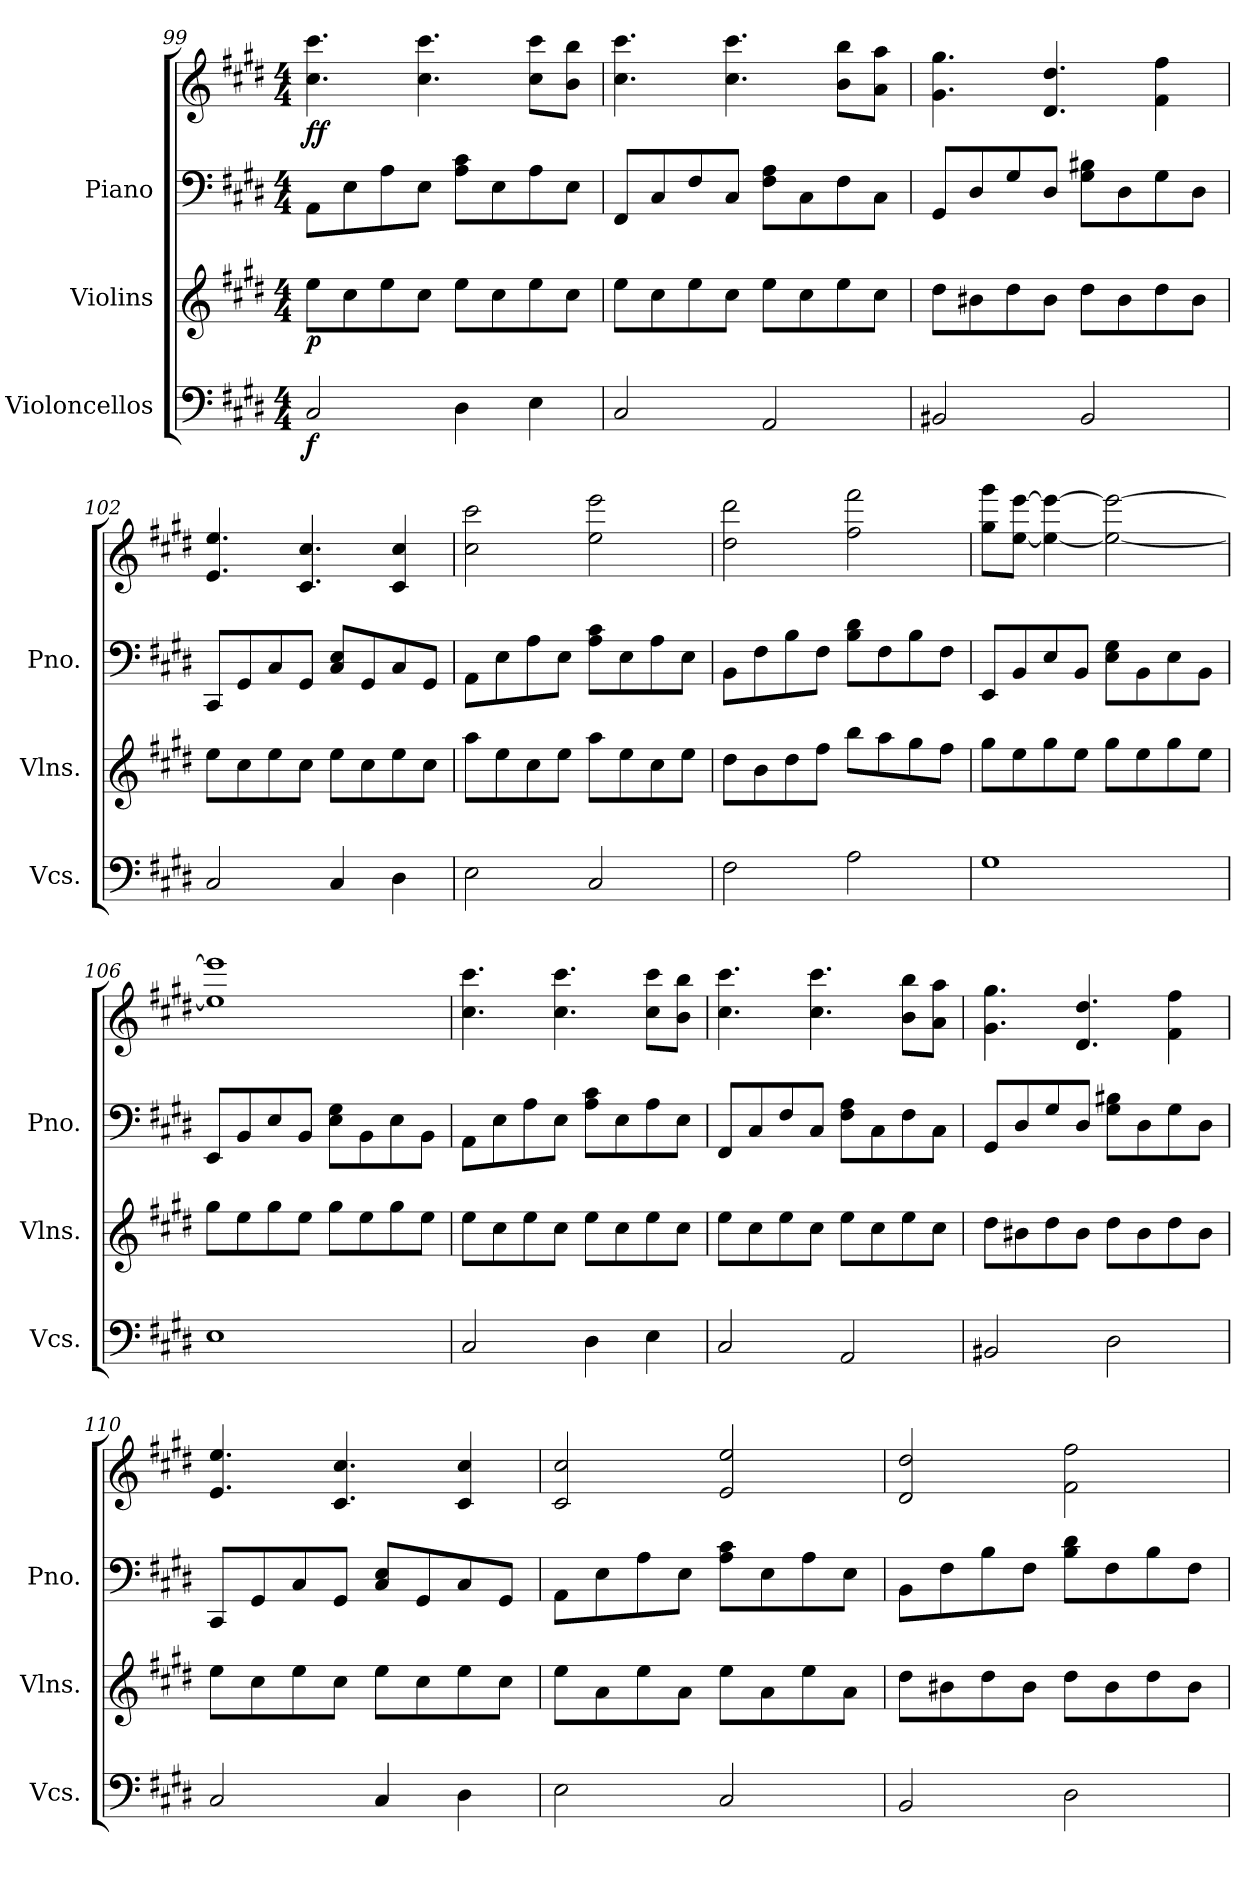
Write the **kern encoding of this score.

**kern	**dynam	**kern	**dynam	**kern	**kern	**dynam
*part3	*part3	*part2	*part2	*part1	*part1	*part1
*staff4	*staff4	*staff3	*staff3	*staff2	*staff1	*staff1/2
*I"Violoncellos	*	*I"Violins	*	*I"Piano	*	*
*I'Vcs.	*	*I'Vlns.	*	*I'Pno.	*	*
*clefF4	*	*clefG2	*	*clefF4	*clefG2	*
*k[f#c#g#d#]	*	*k[f#c#g#d#]	*	*k[f#c#g#d#]	*k[f#c#g#d#]	*
*M4/4	*	*M4/4	*	*M4/4	*M4/4	*
=99	=99	=99	=99	=99	=99	=99
!	!LO:DY:b	!	!LO:DY:b	!	!	!LO:DY:b
2C#/	f	8ee\L	p	8AA\L	4.cc#\ 4.ccc#\	ff
.	.	8cc#\	.	8E\	.	.
.	.	8ee\	.	8A\	.	.
.	.	8cc#\J	.	8E\J	4.cc#\ 4.ccc#\	.
4D#\	.	8ee\L	.	8A\ 8c#\L	.	.
.	.	8cc#\	.	8E\	.	.
4E\	.	8ee\	.	8A\	8cc#\ 8ccc#\L	.
.	.	8cc#\J	.	8E\J	8b\ 8bb\J	.
=100	=100	=100	=100	=100	=100	=100
2C#/	.	8ee\L	.	8FF#/L	4.cc#\ 4.ccc#\	.
.	.	8cc#\	.	8C#/	.	.
.	.	8ee\	.	8F#/	.	.
.	.	8cc#\J	.	8C#/J	4.cc#\ 4.ccc#\	.
2AA/	.	8ee\L	.	8F#\ 8A\L	.	.
.	.	8cc#\	.	8C#\	.	.
.	.	8ee\	.	8F#\	8b\ 8bb\L	.
.	.	8cc#\J	.	8C#\J	8a\ 8aa\J	.
=101	=101	=101	=101	=101	=101	=101
2BB#X/	.	8dd#\L	.	8GG#/L	4.g#\ 4.gg#\	.
.	.	8b#X\	.	8D#/	.	.
.	.	8dd#\	.	8G#/	.	.
.	.	8b#\J	.	8D#/J	4.d#/ 4.dd#/	.
2BB#/	.	8dd#\L	.	8G#\ 8B#X\L	.	.
.	.	8b#\	.	8D#\	.	.
.	.	8dd#\	.	8G#\	4f#\ 4ff#\	.
.	.	8b#\J	.	8D#\J	.	.
=102	=102	=102	=102	=102	=102	=102
2C#/	.	8ee\L	.	8CC#/L	4.e/ 4.ee/	.
.	.	8cc#\	.	8GG#/	.	.
.	.	8ee\	.	8C#/	.	.
.	.	8cc#\J	.	8GG#/J	4.c#/ 4.cc#/	.
4C#/	.	8ee\L	.	8C#/ 8E/L	.	.
.	.	8cc#\	.	8GG#/	.	.
4D#\	.	8ee\	.	8C#/	4c#/ 4cc#/	.
.	.	8cc#\J	.	8GG#/J	.	.
=103	=103	=103	=103	=103	=103	=103
2E\	.	8aa\L	.	8AA\L	2cc#\ 2ccc#\	.
.	.	8ee\	.	8E\	.	.
.	.	8cc#\	.	8A\	.	.
.	.	8ee\J	.	8E\J	.	.
2C#/	.	8aa\L	.	8A\ 8c#\L	2ee\ 2eee\	.
.	.	8ee\	.	8E\	.	.
.	.	8cc#\	.	8A\	.	.
.	.	8ee\J	.	8E\J	.	.
!!LO:LB:g=z
=104	=104	=104	=104	=104	=104	=104
2F#\	.	8dd#\L	.	8BB\L	2dd#\ 2ddd#\	.
.	.	8b\	.	8F#\	.	.
.	.	8dd#\	.	8B\	.	.
.	.	8ff#\J	.	8F#\J	.	.
2A\	.	8bb\L	.	8B\ 8d#\L	2ff#\ 2fff#\	.
.	.	8aa\	.	8F#\	.	.
.	.	8gg#\	.	8B\	.	.
.	.	8ff#\J	.	8F#\J	.	.
=105	=105	=105	=105	=105	=105	=105
1G#	.	8gg#\L	.	8EE/L	8gg#\ 8ggg#\L	.
.	.	8ee\	.	8BB/	[8ee\ [8eee\J	.
.	.	8gg#\	.	8E/	4ee\_ 4eee\_	.
.	.	8ee\J	.	8BB/J	.	.
.	.	8gg#\L	.	8E\ 8G#\L	2ee\_ 2eee\_	.
.	.	8ee\	.	8BB\	.	.
.	.	8gg#\	.	8E\	.	.
.	.	8ee\J	.	8BB\J	.	.
=106	=106	=106	=106	=106	=106	=106
1E	.	8gg#\L	.	8EE/L	1ee] 1eee]	.
.	.	8ee\	.	8BB/	.	.
.	.	8gg#\	.	8E/	.	.
.	.	8ee\J	.	8BB/J	.	.
.	.	8gg#\L	.	8E\ 8G#\L	.	.
.	.	8ee\	.	8BB\	.	.
.	.	8gg#\	.	8E\	.	.
.	.	8ee\J	.	8BB\J	.	.
=107	=107	=107	=107	=107	=107	=107
2C#/	.	8ee\L	.	8AA\L	4.cc#\ 4.ccc#\	.
.	.	8cc#\	.	8E\	.	.
.	.	8ee\	.	8A\	.	.
.	.	8cc#\J	.	8E\J	4.cc#\ 4.ccc#\	.
4D#\	.	8ee\L	.	8A\ 8c#\L	.	.
.	.	8cc#\	.	8E\	.	.
4E\	.	8ee\	.	8A\	8cc#\ 8ccc#\L	.
.	.	8cc#\J	.	8E\J	8b\ 8bb\J	.
=108	=108	=108	=108	=108	=108	=108
2C#/	.	8ee\L	.	8FF#/L	4.cc#\ 4.ccc#\	.
.	.	8cc#\	.	8C#/	.	.
.	.	8ee\	.	8F#/	.	.
.	.	8cc#\J	.	8C#/J	4.cc#\ 4.ccc#\	.
2AA/	.	8ee\L	.	8F#\ 8A\L	.	.
.	.	8cc#\	.	8C#\	.	.
.	.	8ee\	.	8F#\	8b\ 8bb\L	.
.	.	8cc#\J	.	8C#\J	8a\ 8aa\J	.
=109	=109	=109	=109	=109	=109	=109
2BB#X/	.	8dd#\L	.	8GG#/L	4.g#\ 4.gg#\	.
.	.	8b#X\	.	8D#/	.	.
.	.	8dd#\	.	8G#/	.	.
.	.	8b#\J	.	8D#/J	4.d#/ 4.dd#/	.
2D#\	.	8dd#\L	.	8G#\ 8B#X\L	.	.
.	.	8b#\	.	8D#\	.	.
.	.	8dd#\	.	8G#\	4f#\ 4ff#\	.
.	.	8b#\J	.	8D#\J	.	.
!!LO:PB:g=z
=110	=110	=110	=110	=110	=110	=110
2C#/	.	8ee\L	.	8CC#/L	4.e/ 4.ee/	.
.	.	8cc#\	.	8GG#/	.	.
.	.	8ee\	.	8C#/	.	.
.	.	8cc#\J	.	8GG#/J	4.c#/ 4.cc#/	.
4C#/	.	8ee\L	.	8C#/ 8E/L	.	.
.	.	8cc#\	.	8GG#/	.	.
4D#\	.	8ee\	.	8C#/	4c#/ 4cc#/	.
.	.	8cc#\J	.	8GG#/J	.	.
=111	=111	=111	=111	=111	=111	=111
2E\	.	8ee\L	.	8AA\L	2c#/ 2cc#/	.
.	.	8a\	.	8E\	.	.
.	.	8ee\	.	8A\	.	.
.	.	8a\J	.	8E\J	.	.
2C#/	.	8ee\L	.	8A\ 8c#\L	2e/ 2ee/	.
.	.	8a\	.	8E\	.	.
.	.	8ee\	.	8A\	.	.
.	.	8a\J	.	8E\J	.	.
=112	=112	=112	=112	=112	=112	=112
2BB/	.	8dd#\L	.	8BB\L	2d#/ 2dd#/	.
.	.	8b#X\	.	8F#\	.	.
.	.	8dd#\	.	8B\	.	.
.	.	8b#\J	.	8F#\J	.	.
2D#\	.	8dd#\L	.	8B\ 8d#\L	2f#\ 2ff#\	.
.	.	8b#\	.	8F#\	.	.
.	.	8dd#\	.	8B\	.	.
.	.	8b#\J	.	8F#\J	.	.
=	=	=	=	=	=	=
*-	*-	*-	*-	*-	*-	*-
